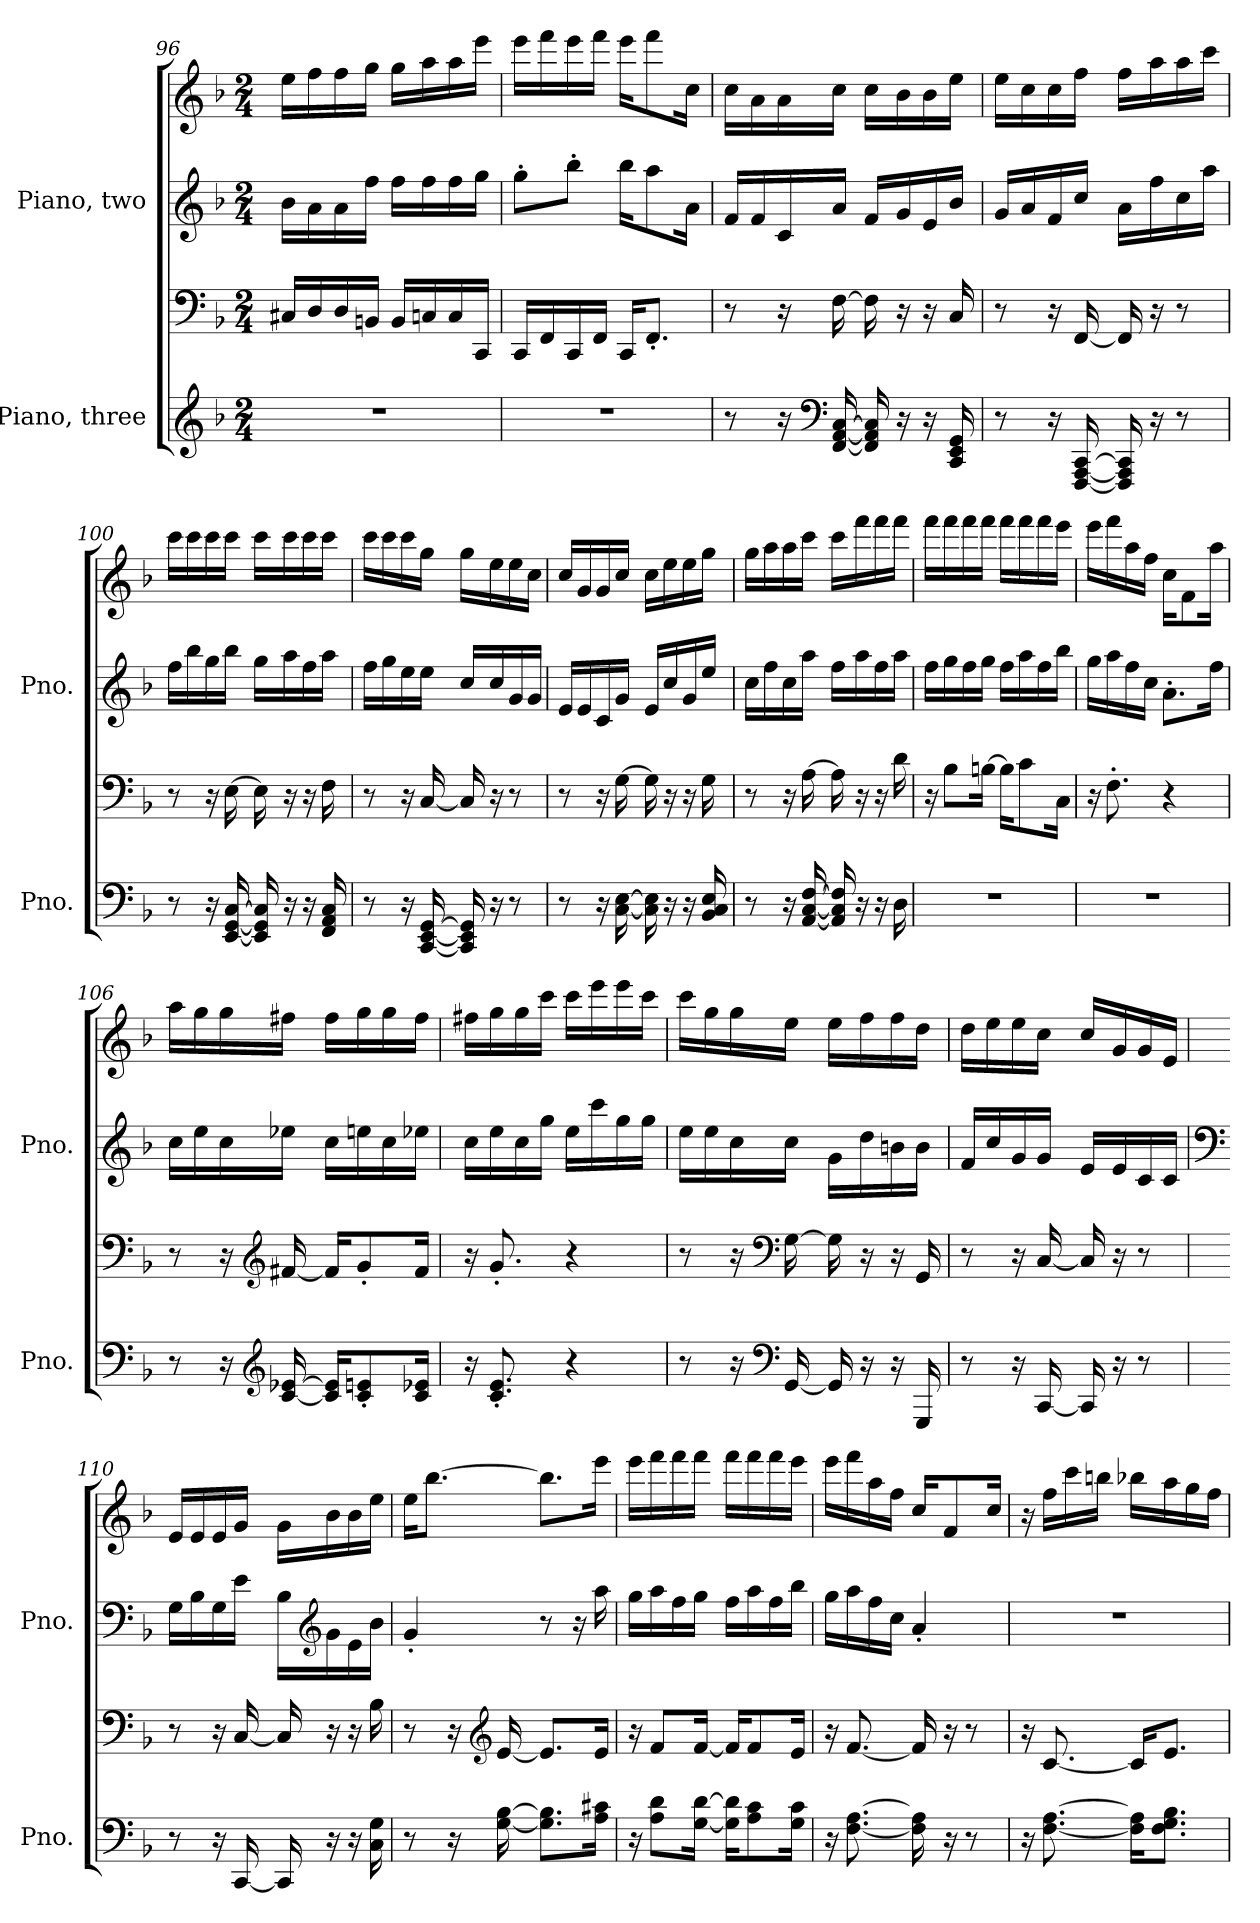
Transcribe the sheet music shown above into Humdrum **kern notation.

**kern	**kern	**kern	**kern
*part2	*part2	*part1	*part1
*staff4	*staff3	*staff2	*staff1
*I"Piano, three	*	*I"Piano, two	*
*I'Pno.	*	*I'Pno.	*
!!LO:PB:g=z
*clefG2	*clefF4	*clefG2	*clefG2
*k[b-]	*k[b-]	*k[b-]	*k[b-]
*M2/4	*M2/4	*M2/4	*M2/4
=96	=96	=96	=96
2r	16C#X/LL	16b-\LL	16ee\LL
.	16D/	16a\	16ff\
.	16D/	16a\	16ff\
.	16BBn/JJ	16ff\JJ	16gg\JJ
.	16BB/LL	16ff\LL	16gg\LL
.	16Cn/	16ff\	16aa\
.	16C/	16ff\	16aa\
.	16CC/JJ	16gg\JJ	16eee\JJ
=97	=97	=97	=97
2r	16CC/LL	8gg'\L	16eee\LL
.	16FF/	.	16fff\
.	16CC/	8bb-'\J	16eee\
.	16FF/JJ	.	16fff\JJ
.	16CC/KL	16bb-\KL	16eee\KL
.	8.FF'/J	8aa\	8fff\
.	.	16a\Jk	16cc\Jk
=98	=98	=98	=98
8r	8r	16f/LL	16cc\LL
.	.	16f/	16a\
16r	16r	16c/	16a\
*clefF4	*	*	*
[16FF/ [16AA/ [16C/	[16F\	16a/JJ	16cc\JJ
16FF/] 16AA/] 16C/]	16F\]	16f/LL	16cc\LL
16r	16r	16g/	16b-\
16r	16r	16e/	16b-\
16CC/ 16EE/ 16GG/	16C/	16b-/JJ	16ee\JJ
!!LO:LB:g=z
=99	=99	=99	=99
8r	8r	16g/LL	16ee\LL
.	.	16a/	16cc\
16r	16r	16f/	16cc\
[16FFF/ [16AAA/ [16CC/	[16FF/	16cc/JJ	16ff\JJ
16FFF/] 16AAA/] 16CC/]	16FF/]	16a\LL	16ff\LL
16r	16r	16ff\	16aa\
8r	8r	16cc\	16aa\
.	.	16aa\JJ	16ccc\JJ
=100	=100	=100	=100
8r	8r	16ff\LL	16ccc\LL
.	.	16bb-\	16ccc\
16r	16r	16gg\	16ccc\
[16EE/ [16GG/ [16C/	[16E\	16bb-\JJ	16ccc\JJ
16EE/] 16GG/] 16C/]	16E\]	16gg\LL	16ccc\LL
16r	16r	16aa\	16ccc\
16r	16r	16ff\	16ccc\
16FF/ 16AA/ 16C/	16F\	16aa\JJ	16ccc\JJ
=101	=101	=101	=101
8r	8r	16ff\LL	16ccc\LL
.	.	16gg\	16ccc\
16r	16r	16ee\	16ccc\
[16CC/ [16EE/ [16GG/	[16C/	16ee\JJ	16gg\JJ
16CC/] 16EE/] 16GG/]	16C/]	16cc/LL	16gg\LL
16r	16r	16cc/	16ee\
8r	8r	16g/	16ee\
.	.	16g/JJ	16cc\JJ
!!LO:LB:g=z
=102	=102	=102	=102
8r	8r	16e/LL	16cc/LL
.	.	16e/	16g/
16r	16r	16c/	16g/
[16C\ [16E\	[16G\	16g/JJ	16cc/JJ
16C\] 16E\]	16G\]	16e/LL	16cc\LL
16r	16r	16cc/	16ee\
16r	16r	16g/	16ee\
16BB-/ 16C/ 16E/	16G\	16ee/JJ	16gg\JJ
=103	=103	=103	=103
8r	8r	16cc\LL	16gg\LL
.	.	16ff\	16aa\
16r	16r	16cc\	16aa\
[16AA/ [16C/ [16F/	[16A\	16aa\JJ	16ccc\JJ
16AA/] 16C/] 16F/]	16A\]	16ff\LL	16ccc\LL
16r	16r	16aa\	16fff\
16r	16r	16ff\	16fff\
16D\	16d\	16aa\JJ	16fff\JJ
=104	=104	=104	=104
2r	16r	16ff\LL	16fff\LL
.	8B-\L	16gg\	16fff\
.	.	16ff\	16fff\
.	[16Bn\Jk	16gg\JJ	16fff\JJ
.	16B\KL]	16ff\LL	16fff\LL
.	8c\	16aa\	16fff\
.	.	16ff\	16fff\
.	16C\Jk	16bb-\JJ	16eee\JJ
=105	=105	=105	=105
2r	16r	16gg\LL	16eee\LL
.	8.F'\	16aa\	16fff\
.	.	16ff\	16aa\
.	.	16cc\JJ	16ff\JJ
.	4r	8.a'\L	16cc\KL
.	.	.	8f\
.	.	16ff\Jk	16aa\Jk
!!LO:PB:g=z
=106	=106	=106	=106
8r	8r	16cc\LL	16aa\LL
.	.	16ee\	16gg\
16r	16r	16cc\	16gg\
*clefG2	*clefG2	*	*
[16c/ [16e-X/	[16f#X/	16ee-X\JJ	16ff#X\JJ
16c/] 16e-/]KL	16f#/KL]	16cc\LL	16ff#\LL
8c/' 8en/'	8g'/	16een\	16gg\
.	.	16cc\	16gg\
16c/ 16e-X/Jk	16f#/Jk	16ee-X\JJ	16ff#\JJ
=107	=107	=107	=107
16r	16r	16cc\LL	16ff#X\LL
8.c/' 8.e/'	8.g'/	16ee\	16gg\
.	.	16cc\	16gg\
.	.	16gg\JJ	16ccc\JJ
4r	4r	16ee\LL	16ccc\LL
.	.	16ccc\	16eee\
.	.	16gg\	16eee\
.	.	16gg\JJ	16ccc\JJ
=108	=108	=108	=108
8r	8r	16ee\LL	16ccc\LL
.	.	16ee\	16gg\
16r	16r	16cc\	16gg\
*clefF4	*clefF4	*	*
[16GG/	[16G\	16cc\JJ	16ee\JJ
16GG/]	16G\]	16g\LL	16ee\LL
16r	16r	16dd\	16ff\
16r	16r	16bn\	16ff\
16GGG/	16GG/	16b\JJ	16dd\JJ
!!LO:LB:g=z
=109	=109	=109	=109
8r	8r	16f/LL	16dd\LL
.	.	16cc/	16ee\
16r	16r	16g/	16ee\
[16CC/	[16C/	16g/JJ	16cc\JJ
16CC/]	16C/]	16e/LL	16cc/LL
16r	16r	16e/	16g/
8r	8r	16c/	16g/
.	.	16c/JJ	16e/JJ
=110	=110	=110	=110
*	*	*clefF4	*
8r	8r	16G\LL	16e/LL
.	.	16B-\	16e/
16r	16r	16G\	16e/
[16CC/	[16C/	16e\JJ	16g/JJ
16CC/]	16C/]	16B-\LL	16g\LL
*	*	*clefG2	*
16r	16r	16g\	16b-\
16r	16r	16e\	16b-\
16C\ 16G\	16B-\	16b-\JJ	16ee\JJ
=111	=111	=111	=111
8r	8r	4g'/	16ee\KL
.	.	.	[8.bb-\J
16r	16r	.	.
*	*clefG2	*	*
[16G\ [16B-\	[16e/	.	.
8.G\] 8.B-\]L	8.e/L]	8r	8.bb-\L]
.	.	16r	.
16A\ 16c#X\Jk	16e/Jk	16aa\	16eee\Jk
!!LO:LB:g=z
=112	=112	=112	=112
16r	16r	16gg\LL	16eee\LL
8A\ 8d\L	8f/L	16aa\	16fff\
.	.	16ff\	16fff\
[16G\ [16d\Jk	[16f/Jk	16gg\JJ	16fff\JJ
16G\] 16d\]KL	16f/KL]	16ff\LL	16fff\LL
8A\ 8c\	8f/	16aa\	16fff\
.	.	16ff\	16fff\
16G\ 16c\Jk	16e/Jk	16bb-\JJ	16eee\JJ
=113	=113	=113	=113
16r	16r	16gg\LL	16eee\LL
[8.F\ [8.A\	[8.f/	16aa\	16fff\
.	.	16ff\	16aa\
.	.	16cc\JJ	16ff\JJ
16F\] 16A\]	16f/]	4a'/	16cc/KL
16r	16r	.	8f/
8r	8r	.	.
.	.	.	16cc/Jk
=114	=114	=114	=114
16r	16r	2r	16r
[8.F\ [8.A\	[8.c/	.	16ff\LL
.	.	.	16ccc\
.	.	.	16bbn\JJ
16F\] 16A\]KL	16c/KL]	.	16bb-X\LL
8.F\ 8.G\ 8.B-\J	8.e/J	.	16aa\
.	.	.	16gg\
.	.	.	16ff\JJ
=	=	=	=
*-	*-	*-	*-
